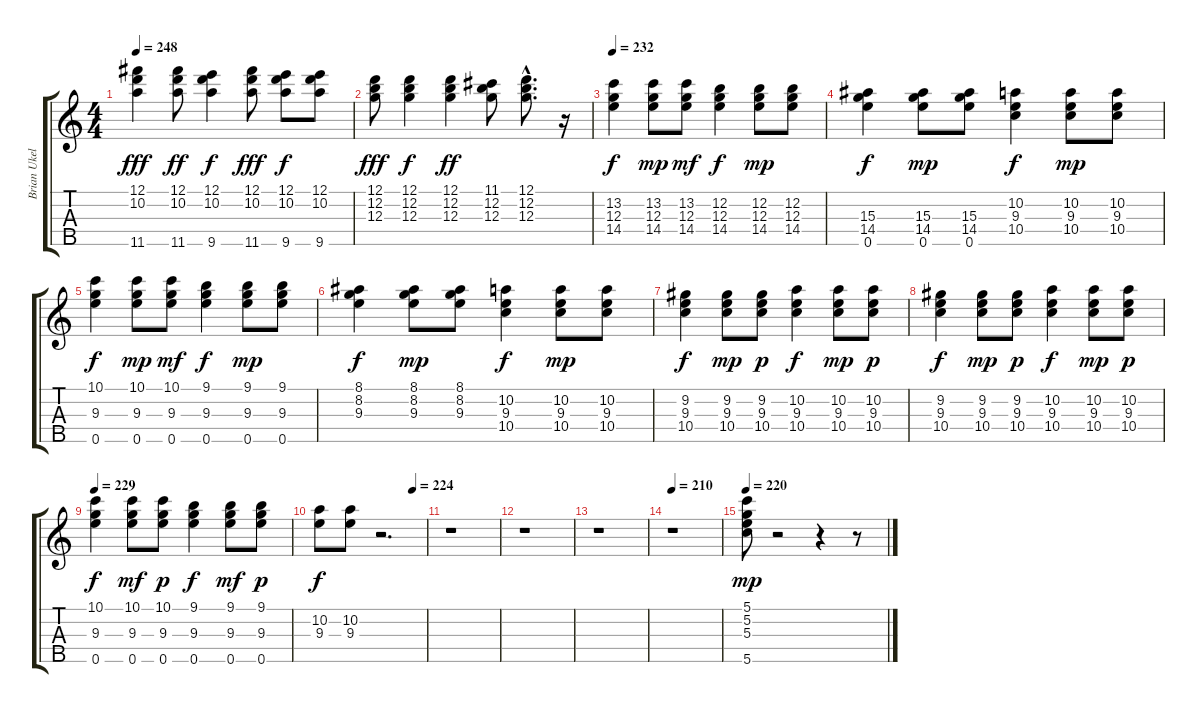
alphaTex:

\track ("Brian Ukelele banjo" "Brian Ukel") {instrument banjo}
\staff {score tabs}
\tuning (D4 B3 G3 D3 G4) {hide}
\displaytranspose 12
\ts (4 4)
\tempo 248
\clef g2
\ks c
(12.1 10.2 11.5).4{dy fff} (12.1 10.2 11.5).8{dy ff} (12.1 10.2 9.5).4{dy f} (12.1 10.2 11.5).8{dy fff} (12.1 10.2 9.5).8{dy f} (12.1 10.2 9.5).8 |
(12.1 12.2 12.3).8{dy fff} (12.1 12.2 12.3).4{dy f} (12.1 12.2 12.3).4{dy ff} (11.1 12.2 12.3).8 (12.1{hac} 12.2{hac} 12.3{hac}).8{d} r.16 |
\tempo 232
(13.2 12.3 14.4).4{dy f volume 5 balance 8} (13.2 12.3 14.4).8{dy mp} (13.2 12.3 14.4).8{dy mf} (12.2 12.3 14.4).4{dy f} (12.2 12.3 14.4).8{dy mp} (12.2 12.3 14.4).8 |
(15.3 14.4 0.5).4{dy f} (15.3 14.4 0.5).8{dy mp} (15.3 14.4 0.5).8 (10.2 9.3 10.4).4{dy f} (10.2 9.3 10.4).8{dy mp} (10.2 9.3 10.4).8 |
(10.1 9.3 0.5).4{dy f} (10.1 9.3 0.5).8{dy mp} (10.1 9.3 0.5).8{dy mf} (9.1 9.3 0.5).4{dy f} (9.1 9.3 0.5).8{dy mp} (9.1 9.3 0.5).8 |
(8.1 8.2 9.3).4{dy f} (8.1 8.2 9.3).8{dy mp} (8.1 8.2 9.3).8 (10.2 9.3 10.4).4{dy f} (10.2 9.3 10.4).8{dy mp} (10.2 9.3 10.4).8 |
(9.2 9.3 10.4).4{dy f} (9.2 9.3 10.4).8{dy mp} (9.2 9.3 10.4).8{dy p} (10.2 9.3 10.4).4{dy f} (10.2 9.3 10.4).8{dy mp} (10.2 9.3 10.4).8{dy p} |
(9.2 9.3 10.4).4{dy f} (9.2 9.3 10.4).8{dy mp} (9.2 9.3 10.4).8{dy p} (10.2 9.3 10.4).4{dy f} (10.2 9.3 10.4).8{dy mp} (10.2 9.3 10.4).8{dy p} |
\tempo 229
(10.1 9.3 0.5).4{dy f} (10.1 9.3 0.5).8{dy mf} (10.1 9.3 0.5).8{dy p} (9.1 9.3 0.5).4{dy f} (9.1 9.3 0.5).8{dy mf} (9.1 9.3 0.5).8{dy p} |
\tempo (224 0.875)
(10.2 9.3).8{dy f} (10.2 9.3).8 r.2{d} |
r.1 |
r.1 |
r.1 |
\tempo 210
r.1 |
\tempo 220
(5.1 5.2 5.3 5.5).8{dy mp balance 8} r.2 r.4 r.8
